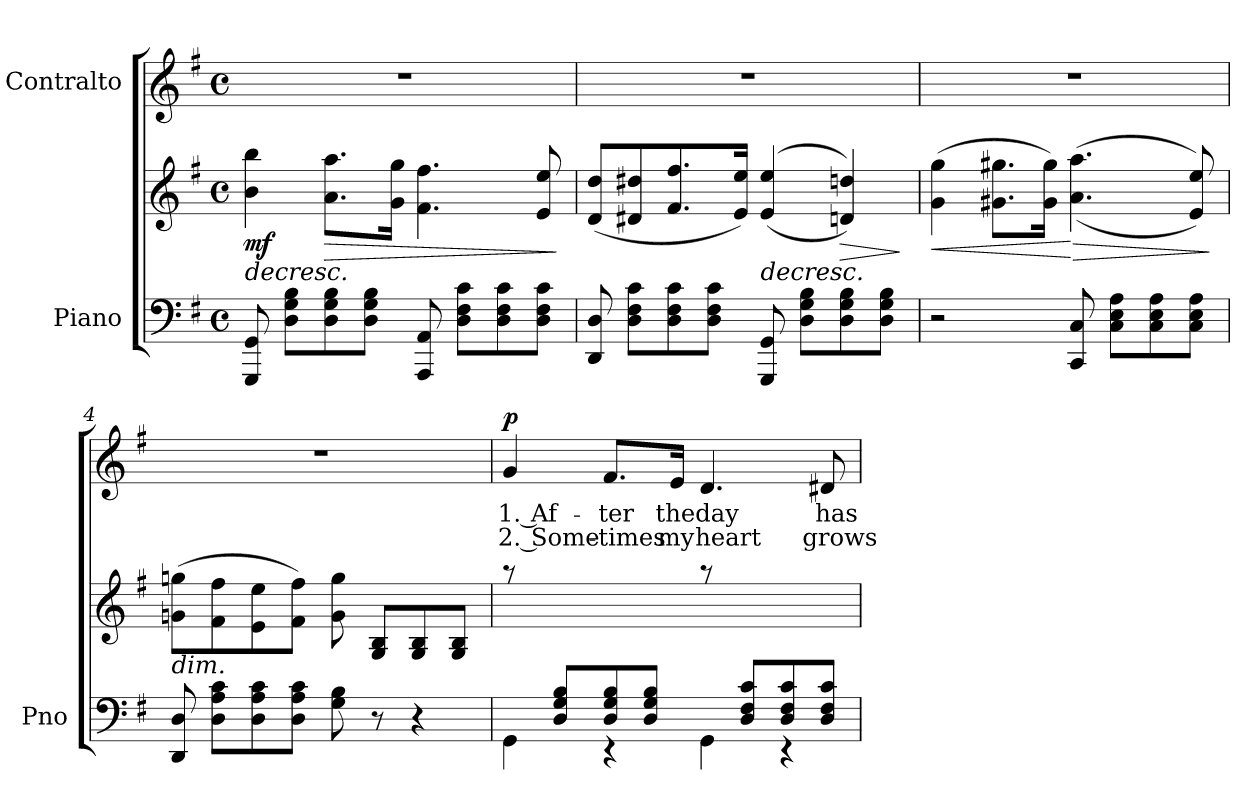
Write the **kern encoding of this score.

**kern	**kern	**dynam	**kern	**text	**text	**dynam
*part2	*part2	*part2	*part1	*part1	*part1	*part1
*staff3	*staff2	*staff2/3	*staff1	*staff1	*staff1	*staff1
*I"Piano	*	*	*I"Contralto	*	*	*
*I'Pno	*	*	*	*	*	*
*clefF4	*clefG2	*	*clefG2	*	*	*
*k[f#]	*k[f#]	*	*k[f#]	*	*	*
*M4/4	*M4/4	*	*M4/4	*	*	*
*met(c)	*met(c)	*	*met(c)	*	*	*
*MM80	*MM80	*	*MM80	*	*	*
=1	=1	=1	=1	=1	=1	=1
!	!	!LO:HP:b	!	!	!	!
!	!	!LO:DY:n=1:b	!	!	!	!
8GGG/ 8GG/	4b\ 4bb\	> mf	1r	.	.	.
8D\ 8G\ 8B\L	.	.	.	.	.	.
!	!	!LO:HP:b	!	!	!	!
8D\ 8G\ 8B\	8.a\ 8.aa\L	>	.	.	.	.
8D\ 8G\ 8B\J	.	.	.	.	.	.
.	16g\ 16gg\Jk	.	.	.	.	.
8AAA/ 8AA/	4.f#\ 4.ff#\	.	.	.	.	.
8D\ 8F#\ 8c\L	.	.	.	.	.	.
8D\ 8F#\ 8c\	.	.	.	.	.	.
8D\ 8F#\ 8c\J	8e/ 8ee/	.	.	.	.	.
.	.	] ]	.	.	.	.
=2	=2	=2	=2	=2	=2	=2
8DD/ 8D/	(<8d/ 8dd/L	.	1r	.	.	.
8D\ 8F#\ 8c\L	8d#X/ 8dd#X/	.	.	.	.	.
8D\ 8F#\ 8c\	8.f#/ 8.ff#/	.	.	.	.	.
8D\ 8F#\ 8c\J	.	.	.	.	.	.
.	16e/ 16ee/Jk)	.	.	.	.	.
!	!	!LO:HP:b	!	!	!	!
8GGG/ 8GG/	(>(<4e/ 4ee/	>	.	.	.	.
8D\ 8G\ 8B\L	.	.	.	.	.	.
!	!	!LO:HP:b	!	!	!	!
8D\ 8G\ 8B\	4dn/ 4ddn/))	>	.	.	.	.
8D\ 8G\ 8B\J	.	.	.	.	.	.
.	.	] ]	.	.	.	.
=3	=3	=3	=3	=3	=3	=3
!	!	!LO:HP:b	!	!	!	!
2r	(>4g\ 4gg\	<	1r	.	.	.
.	8.g#X\ 8.gg#X\L	.	.	.	.	.
.	16g#\ 16gg#\Jk)	.	.	.	.	.
!	!	!LO:HP:n=1:b	!	!	!	!
8CC/ 8C/	(>(<4.a\ 4.aa\	[ >	.	.	.	.
8C\ 8E\ 8A\L	.	.	.	.	.	.
8C\ 8E\ 8A\	.	.	.	.	.	.
8C\ 8E\ 8A\J	8e/ 8ee/))	.	.	.	.	.
.	.	]	.	.	.	.
!!LO:LB:g=z
=4	=4	=4	=4	=4	=4	=4
!	!LO:TX:b:i:t=dim.	!	!	!	!	!
8DD/ 8D/	(>8gn\ 8ggn\L	.	1r	.	.	.
8D\ 8A\ 8c\L	8f#\ 8ff#\	.	.	.	.	.
8D\ 8A\ 8c\	8e\ 8ee\	.	.	.	.	.
8D\ 8A\ 8c\J	8f#\ 8ff#\J)	.	.	.	.	.
8G\ 8B\	8g\ 8gg\	.	.	.	.	.
8r	8G/ 8B/L	.	.	.	.	.
4r	8G/ 8B/	.	.	.	.	.
.	8G/ 8B/J	.	.	.	.	.
=5	=5	=5	=5	=5	=5	=5
*^	*	*	*	*	*	*
!	!	!	!	!	!LO:LY:b	!LO:LY:b	!LO:DY:a
8ryy	4GG\	8raa	.	4g/	1. Af-	2. Some-	p
8D/ 8G/ 8B/L	.	4.ryy	.	.	.	.	.
!	!	!	!	!	!LO:LY:b	!LO:LY:b	!
8D/ 8G/ 8B/	4rEE	.	.	8.f#/L	ter	times	.
8D/ 8G/ 8B/J	.	.	.	.	.	.	.
!	!	!	!	!	!LO:LY:b	!LO:LY:b	!
.	.	.	.	16e/Jk	the	my	.
!	!	!	!	!	!LO:LY:b	!LO:LY:b	!
8ryy	4GG\	8raa	.	4.d/	day	heart	.
8D/ 8F#/ 8c/L	.	4.ryy	.	.	.	.	.
8D/ 8F#/ 8c/	4rEE	.	.	.	.	.	.
!	!	!	!	!	!LO:LY:b	!LO:LY:b	!
8D/ 8F#/ 8c/J	.	.	.	8d#X/	has	grows	.
*v	*v	*	*	*	*	*	*
=	=	=	=	=	=	=
*-	*-	*-	*-	*-	*-	*-
